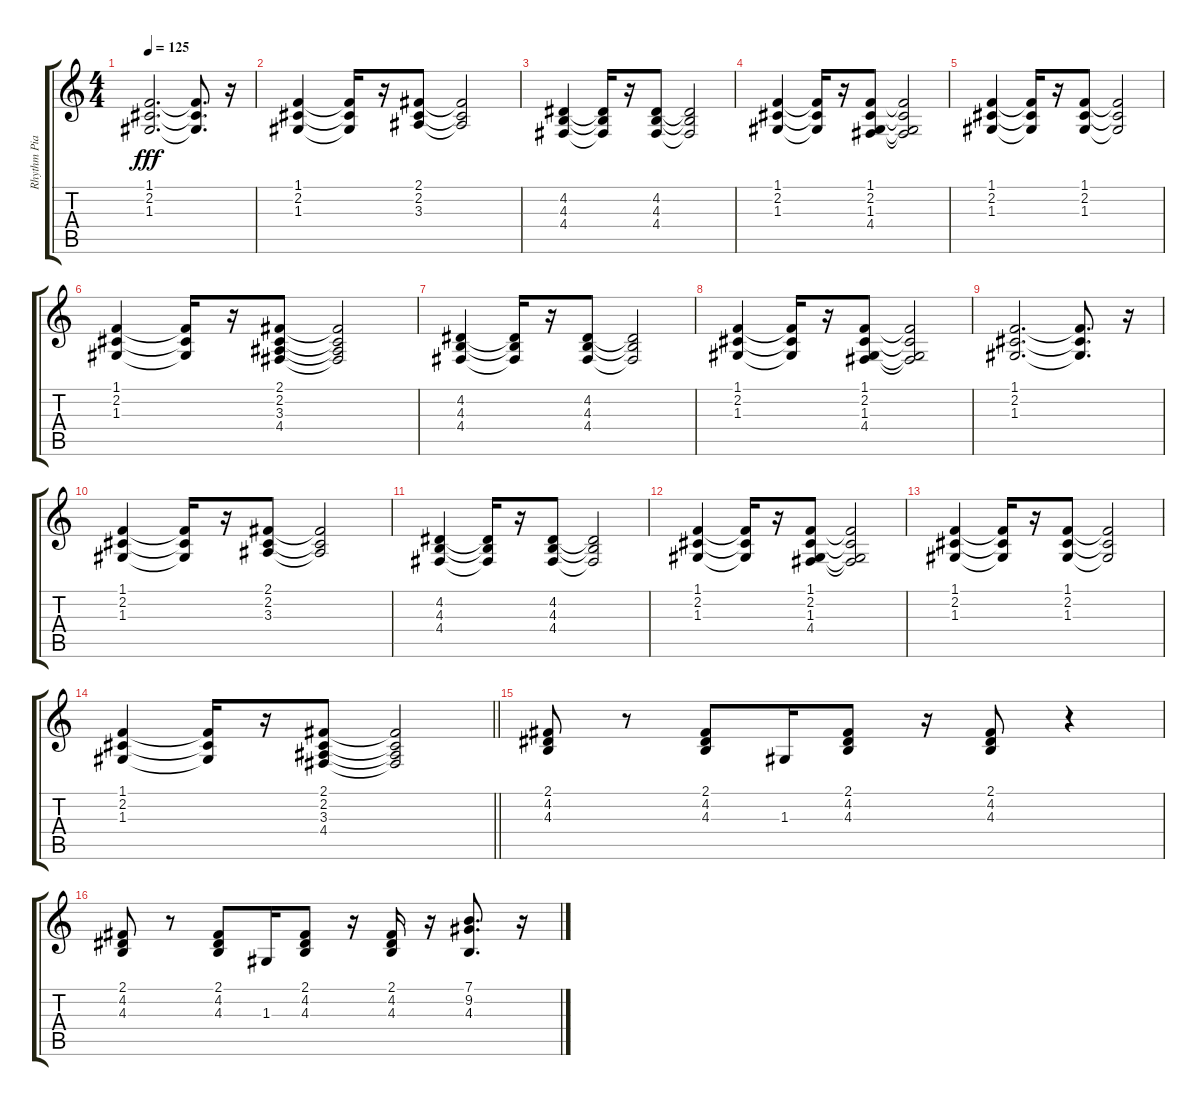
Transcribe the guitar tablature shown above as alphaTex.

\track ("Rhythm Piano 1" "Rhythm Pia") {instrument brightacousticpiano}
\staff {score tabs}
\tuning (E4 B3 G3 D3 A2 E2) {hide}
\ts (4 4)
\tempo 125
\clef g2
\ks c
(1.1 2.2 1.3).2{d dy fff} (1.1{t} 2.2{t} 1.3{t}).8{d} r.16 |
(1.1 2.2 1.3).4 (1.1{t} 2.2{t} 1.3{t}).16 r.16 (2.1 2.2 3.3).8 (2.1{t} 2.2{t} 3.3{t}).2 |
(4.2 4.3 4.4).4 (4.2{t} 4.3{t} 4.4{t}).16 r.16 (4.2 4.3 4.4).8 (4.2{t} 4.3{t} 4.4{t}).2 |
(1.1 2.2 1.3).4 (1.1{t} 2.2{t} 1.3{t}).16 r.16 (1.1 2.2 1.3 4.4).8 (1.1{t} 2.2{t} 1.3{t} 4.4{t}).2 |
(1.1 2.2 1.3).4 (1.1{t} 2.2{t} 1.3{t}).16 r.16 (1.1 2.2 1.3).8 (1.1{t} 2.2{t} 1.3{t}).2 |
(1.1 2.2 1.3).4 (1.1{t} 2.2{t} 1.3{t}).16 r.16 (2.1 2.2 3.3 4.4).8 (2.1{t} 2.2{t} 3.3{t} 4.4{t}).2 |
(4.2 4.3 4.4).4 (4.2{t} 4.3{t} 4.4{t}).16 r.16 (4.2 4.3 4.4).8 (4.2{t} 4.3{t} 4.4{t}).2 |
(1.1 2.2 1.3).4 (1.1{t} 2.2{t} 1.3{t}).16 r.16 (1.1 2.2 1.3 4.4).8 (1.1{t} 2.2{t} 1.3{t} 4.4{t}).2 |
(1.1 2.2 1.3).2{d} (1.1{t} 2.2{t} 1.3{t}).8{d} r.16 |
(1.1 2.2 1.3).4 (1.1{t} 2.2{t} 1.3{t}).16 r.16 (2.1 2.2 3.3).8 (2.1{t} 2.2{t} 3.3{t}).2 |
(4.2 4.3 4.4).4 (4.2{t} 4.3{t} 4.4{t}).16 r.16 (4.2 4.3 4.4).8 (4.2{t} 4.3{t} 4.4{t}).2 |
(1.1 2.2 1.3).4 (1.1{t} 2.2{t} 1.3{t}).16 r.16 (1.1 2.2 1.3 4.4).8 (1.1{t} 2.2{t} 1.3{t} 4.4{t}).2 |
(1.1 2.2 1.3).4 (1.1{t} 2.2{t} 1.3{t}).16 r.16 (1.1 2.2 1.3).8 (1.1{t} 2.2{t} 1.3{t}).2 |
\barLineRight lightlight
(1.1 2.2 1.3).4 (1.1{t} 2.2{t} 1.3{t}).16 r.16 (2.1 2.2 3.3 4.4).8 (2.1{t} 2.2{t} 3.3{t} 4.4{t}).2 |
(2.1 4.2 4.3).8 r.8 (2.1 4.2 4.3).8 1.3.16 (2.1 4.2 4.3).8 r.16 (2.1 4.2 4.3).8 r.4 |
(2.1 4.2 4.3).8 r.8 (2.1 4.2 4.3).8 1.3.16 (2.1 4.2 4.3).8 r.16 (2.1 4.2 4.3).16 r.16 (7.1 9.2 4.3).8{d} r.16
